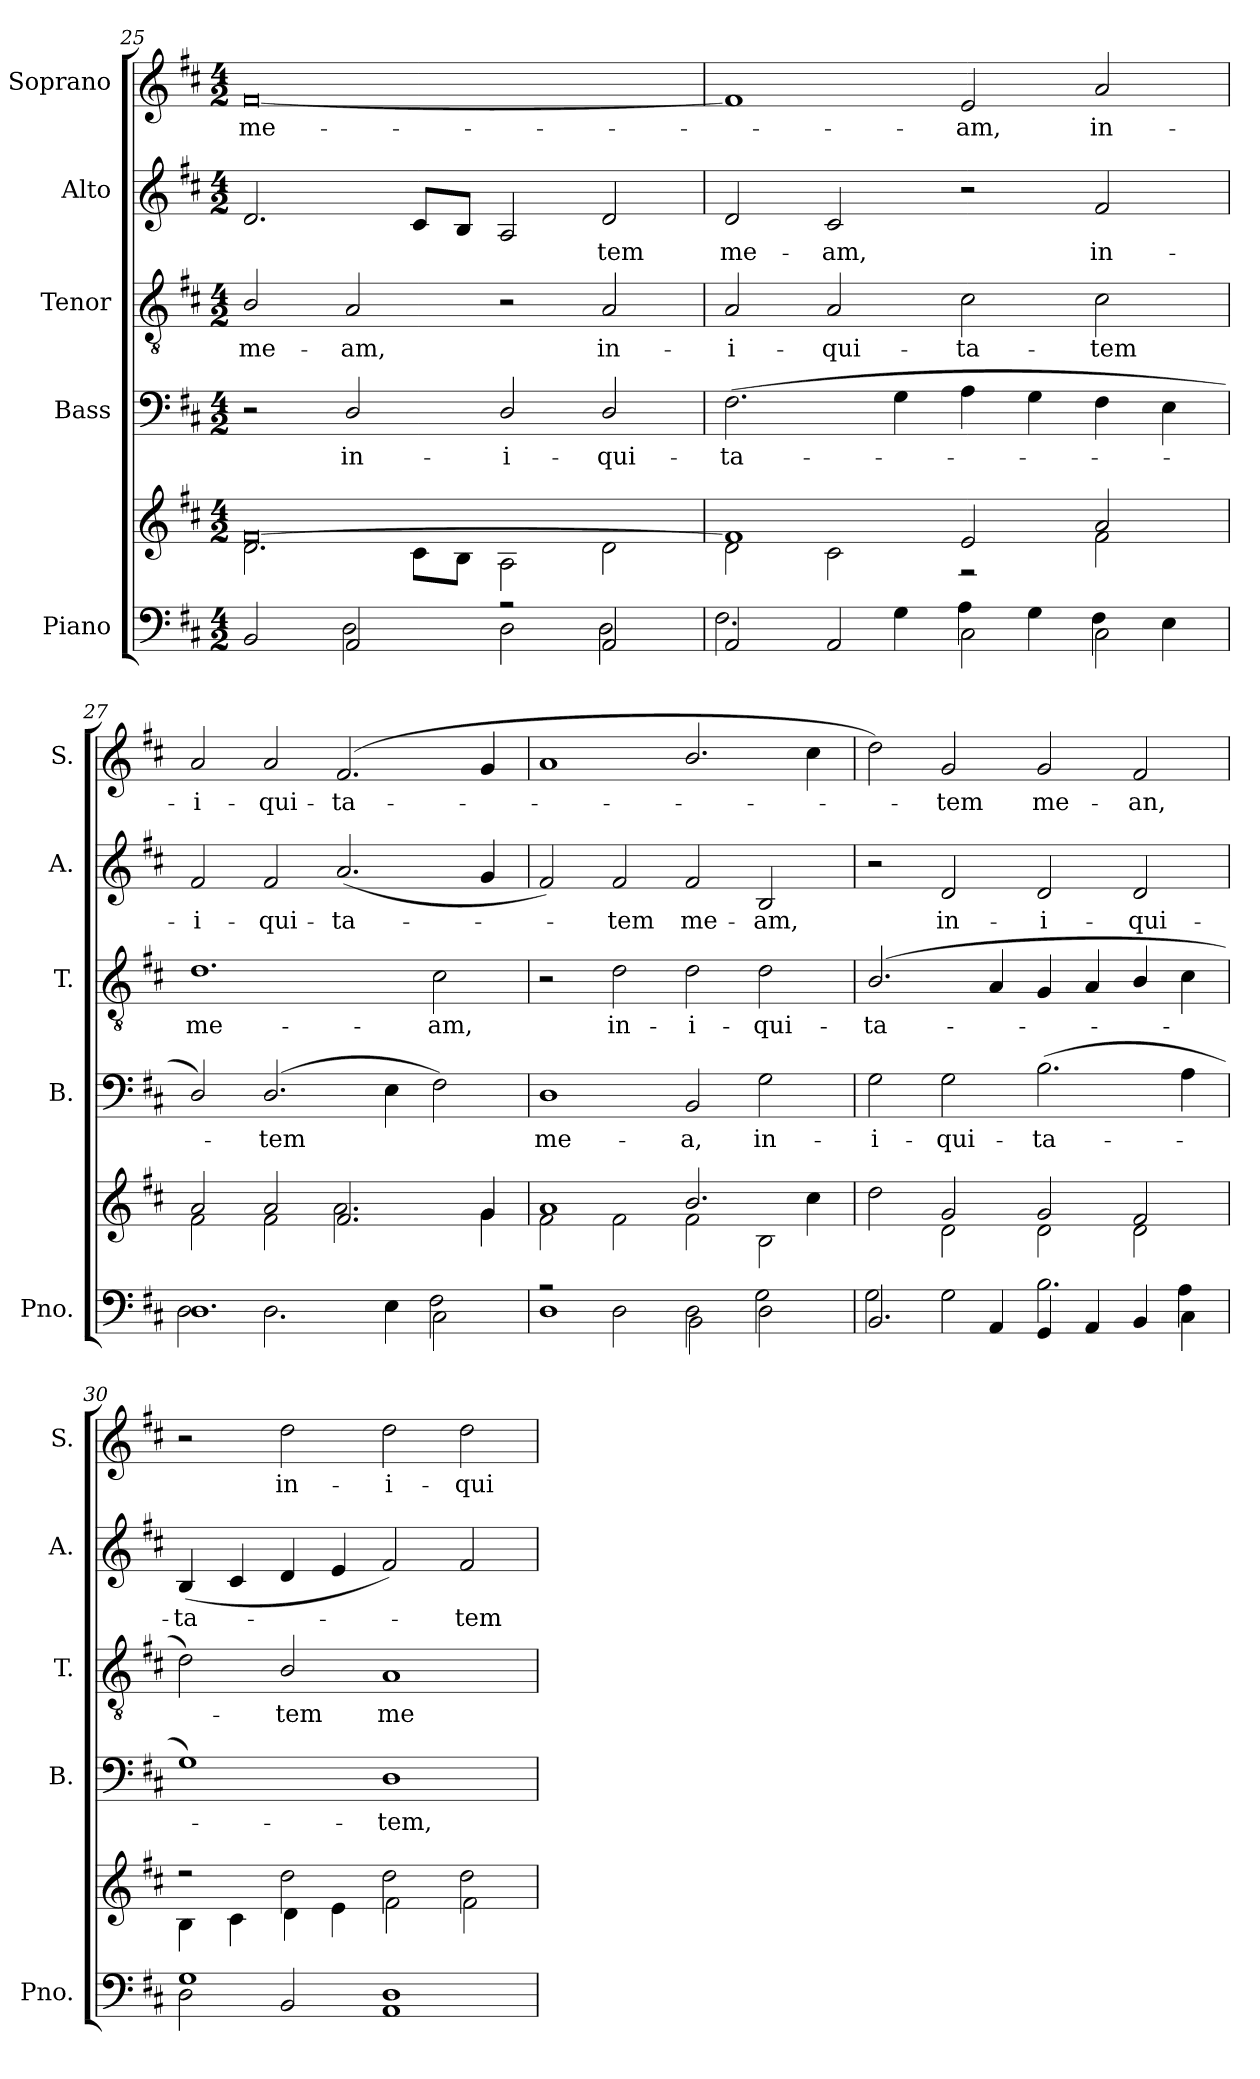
**kern	**kern	**kern	**text	**kern	**text	**kern	**text	**kern	**text
*part5	*part5	*part4	*part4	*part3	*part3	*part2	*part2	*part1	*part1
*staff6	*staff5	*staff4	*staff4	*staff3	*staff3	*staff2	*staff2	*staff1	*staff1
*I"Piano	*	*I"Bass	*	*I"Tenor	*	*I"Alto	*	*I"Soprano	*
*I'Pno.	*	*I'B.	*	*I'T.	*	*I'A.	*	*I'S.	*
*clefF4	*clefG2	*clefF4	*	*clefGv2	*	*clefG2	*	*clefG2	*
*	*	*	*	*ITrd7c12	*	*	*	*	*
*k[f#c#]	*k[f#c#]	*k[f#c#]	*	*k[f#c#]	*	*k[f#c#]	*	*k[f#c#]	*
*M4/2	*M4/2	*M4/2	*	*M4/2	*	*M4/2	*	*M4/2	*
=25	=25	=25	=25	=25	=25	=25	=25	=25	=25
*^	*^	*	*	*	*	*	*	*	*
!	!	!	!	!	!	!	!LO:LY:b	!	!	!	!LO:LY:b
2BB/	2ryy	[0f#	2.d\	2r	.	2BB/	me-	2.d/	.	[0f#	me-
!	!	!	!	!	!LO:LY:b	!	!LO:LY:b	!	!	!	!
2AA/	2D\	.	.	2D/	in-	2AA/	-am,	.	.	.	.
.	.	.	8c#\L	.	.	.	.	8c#/L	.	.	.
.	.	.	8B\J	.	.	.	.	8B/J	.	.	.
!	!	!	!	!	!LO:LY:b	!	!	!	!	!	!
2r	2D\	.	2A\	2D/	-i-	2r	.	2A/	.	.	.
!	!	!	!	!	!LO:LY:b	!	!LO:LY:b	!	!LO:LY:b	!	!
2AA/	2D\	.	2d\	2D/	-qui-	2AA/	in-	2d/	-tem	.	.
!!LO:PB:g=z
=26	=26	=26	=26	=26	=26	=26	=26	=26	=26	=26	=26
!	!	!	!	!	!LO:LY:b	!	!LO:LY:b	!	!LO:LY:b	!	!
2AA/	2.F#\	1f#]	2d\	(>2.F#\	-ta-	2AA/	-i-	2d/	me-	1f#]	.
!	!	!	!	!	!	!	!LO:LY:b	!	!LO:LY:b	!	!
2AA/	.	.	2c#\	.	.	2AA/	-qui-	2c#/	-am,	.	.
.	4G\	.	.	4G\	.	.	.	.	.	.	.
!	!	!	!	!	!	!	!LO:LY:b	!	!	!	!LO:LY:b
2C#\	4A\	2e/	2r	4A\	.	2C#\	-ta-	2r	.	2e/	-am,
.	4G\	.	.	4G\	.	.	.	.	.	.	.
!	!	!	!	!	!	!	!LO:LY:b	!	!LO:LY:b	!	!LO:LY:b
2C#\	4F#\	2a/	2f#\	4F#\	.	2C#\	-tem	2f#/	in-	2a/	in-
.	4E\	.	.	4E\	.	.	.	.	.	.	.
=27	=27	=27	=27	=27	=27	=27	=27	=27	=27	=27	=27
!	!	!	!	!	!	!	!LO:LY:b	!	!LO:LY:b	!	!LO:LY:b
1.D	2D\	2a/	2f#\	2D/)	.	1.D	me-	2f#/	-i-	2a/	-i-
!	!	!	!	!	!LO:LY:b	!	!	!	!LO:LY:b	!	!LO:LY:b
.	2.D\	2a/	2f#\	(>2.D/	-tem	.	.	2f#/	-qui-	2a/	-qui-
!	!	!	!	!	!	!	!	!	!LO:LY:b	!	!LO:LY:b
.	.	2.f#/	2.a\	.	.	.	.	(<2.a/	-ta-	(>2.f#/	-ta-
.	4E\	.	.	4E\	.	.	.	.	.	.	.
!	!	!	!	!	!	!	!LO:LY:b	!	!	!	!
2C#\	2F#\	.	.	2F#\)	.	2C#\	-am,	.	.	.	.
.	.	4g/	4g\	.	.	.	.	4g/	.	4g/	.
=28	=28	=28	=28	=28	=28	=28	=28	=28	=28	=28	=28
!	!	!	!	!	!LO:LY:b	!	!	!	!	!	!
2r	1D	1a	2f#\	1D	me-	2r	.	2f#/)	.	1a	.
!	!	!	!	!	!	!	!LO:LY:b	!	!LO:LY:b	!	!
2D\	.	.	2f#\	.	.	2D\	in-	2f#/	-tem	.	.
!	!	!	!	!	!LO:LY:b	!	!LO:LY:b	!	!LO:LY:b	!	!
2D\	2BB\	2.b/	2f#\	2BB/	-a,	2D\	-i-	2f#/	me-	2.b/	.
!	!	!	!	!	!LO:LY:b	!	!LO:LY:b	!	!LO:LY:b	!	!
2D\	2G\	.	2B\	2G\	in-	2D\	-qui-	2B/	-am,	.	.
.	.	4cc#\	.	.	.	.	.	.	.	4cc#\	.
=29	=29	=29	=29	=29	=29	=29	=29	=29	=29	=29	=29
!	!	!	!	!	!LO:LY:b	!	!LO:LY:b	!	!	!	!
2.BB/	2G\	2dd\	2ryy	2G\	-i-	(>2.BB/	-ta-	2r	.	2dd\)	.
!	!	!	!	!	!LO:LY:b	!	!	!	!LO:LY:b	!	!LO:LY:b
.	2G\	2g/	2d\	2G\	-qui-	.	.	2d/	in-	2g/	-tem
4AA/	.	.	.	.	.	4AA/	.	.	.	.	.
!	!	!	!	!	!LO:LY:b	!	!	!	!LO:LY:b	!	!LO:LY:b
4GG/	2.B\	2g/	2d\	(>2.B\	-ta-	4GG/	.	2d/	-i-	2g/	me-
4AA/	.	.	.	.	.	4AA/	.	.	.	.	.
!	!	!	!	!	!	!	!	!	!LO:LY:b	!	!LO:LY:b
4BB/	.	2f#/	2d\	.	.	4BB/	.	2d/	-qui-	2f#/	-an,
4C#\	4A\	.	.	4A\	.	4C#\	.	.	.	.	.
=30	=30	=30	=30	=30	=30	=30	=30	=30	=30	=30	=30
!	!	!	!	!	!	!	!	!	!LO:LY:b	!	!
2D\	1G	2r	4B\	1G)	.	2D\)	.	(<4B/	-ta-	2r	.
.	.	.	4c#\	.	.	.	.	4c#/	.	.	.
!	!	!	!	!	!	!	!LO:LY:b	!	!	!	!LO:LY:b
2BB/	.	2dd\	4d\	.	.	2BB/	-tem	4d/	.	2dd\	in-
.	.	.	4e\	.	.	.	.	4e/	.	.	.
!	!	!	!	!	!LO:LY:b	!	!LO:LY:b	!	!	!	!LO:LY:b
1AA	1D	2dd\	2f#\	1D	-tem,	1AA	me-	2f#/)	.	2dd\	-i-
!	!	!	!	!	!	!	!	!	!LO:LY:b	!	!LO:LY:b
.	.	2dd\	2f#\	.	.	.	.	2f#/	-tem	2dd\	-qui-
*v	*v	*	*	*	*	*	*	*	*	*	*
*	*v	*v	*	*	*	*	*	*	*	*
=	=	=	=	=	=	=	=	=	=
*-	*-	*-	*-	*-	*-	*-	*-	*-	*-
